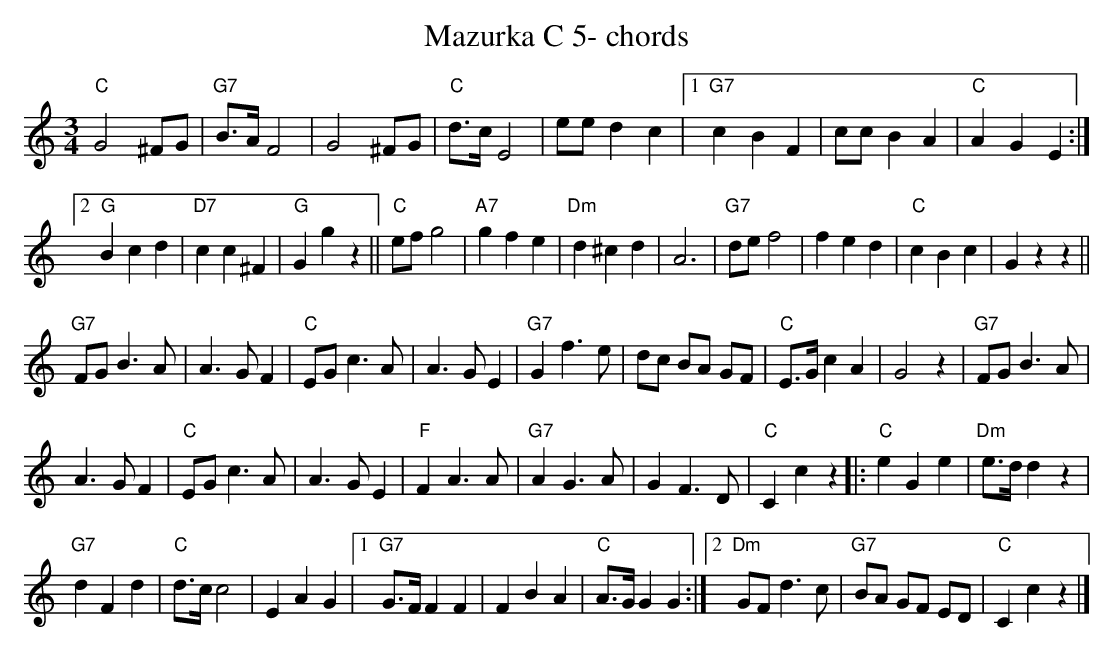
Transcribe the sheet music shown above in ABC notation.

X:1
T:Mazurka C 5- chords
M:3/4
L:1/8
K:C %%MIDI gchordon
"C"G4 ^FG | "G7"B>AF4 | G4 ^FG | "C"d>c E4 | eed2c2 |1 "G7"c2B2F2 | ccB2A2 | "C"A2G2E2 :|2
"G"B2c2d2 | "D7"c2c2^F2 | "G"G2g2z2 || "C"efg4 | "A7"g2f2e2 | "Dm"d2^c2d2 | A6 | "G7"def4 | f2e2d2 | "C"c2B2c2 | G2z2z2 ||
"G7"FG B3A | A3GF2 | "C"EGc3A | A3GE2 | "G7"G2f3e | dc BA GF | "C"E>Gc2A2 | G4z2 | "G7"FGB3A |
A3GF2 | "C"EGc3A | A3GE2 | "F"F2A3A | "G7"A2G3A | G2F3D | "C"C2c2z2 |: "C"e2G2e2 | "Dm"e>dd2z2 |
"G7"d2F2d2 | "C"d>cc4 | E2A2G2 |1 "G7"G>F F2F2 | F2B2A2 | "C"A>GG2G2 :|2 "Dm"GF d3c | "G7"BA GF ED | "C"C2c2z2 |]
